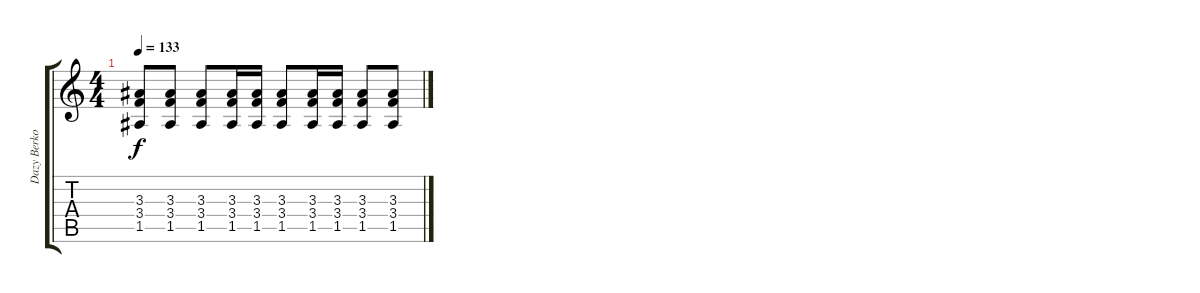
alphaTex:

\track ("Dazy Berkowitz" "Dazy Berko") {instrument distortionguitar}
\staff {score tabs}
\tuning (E4 B3 G3 D3 A2 E2) {hide}
\ts (4 4)
\tempo 133
\clef g2
\ks c
(3.3 3.4 1.5).8{dy f} (3.3 3.4 1.5).8 (3.3 3.4 1.5).8 (3.3 3.4 1.5).16 (3.3 3.4 1.5).16 (3.3 3.4 1.5).8 (3.3 3.4 1.5).16 (3.3 3.4 1.5).16 (3.3 3.4 1.5).8 (3.3 3.4 1.5).8
